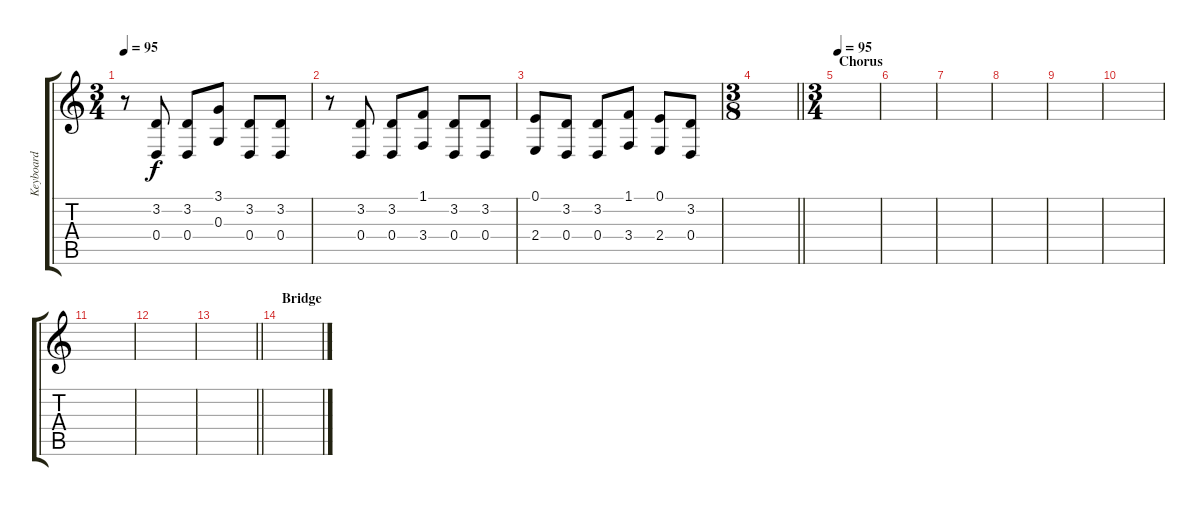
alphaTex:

\track ("Keyboard" "Keyboard") {instrument stringensemble1}
\staff {score tabs}
\tuning (E4 B3 G3 D3 A2 D2) {hide}
\ts (3 4)
\tempo 95
\clef g2
\ks c
r.8{dy f} (3.2 0.4).8 (3.2 0.4).8 (3.1 0.3).8 (3.2 0.4).8 (3.2 0.4).8 |
r.8 (3.2 0.4).8 (3.2 0.4).8 (1.1 3.4).8 (3.2 0.4).8 (3.2 0.4).8 |
(0.1 2.4).8 (3.2 0.4).8 (3.2 0.4).8 (1.1 3.4).8 (0.1 2.4).8 (3.2 0.4).8 |
\ts (3 8)
\barLineRight lightlight
|
\ts (3 4)
\section ("" "Chorus")
\tempo 95
|
|
|
|
|
|
|
|
\barLineRight lightlight
|
\section ("" "Bridge")
